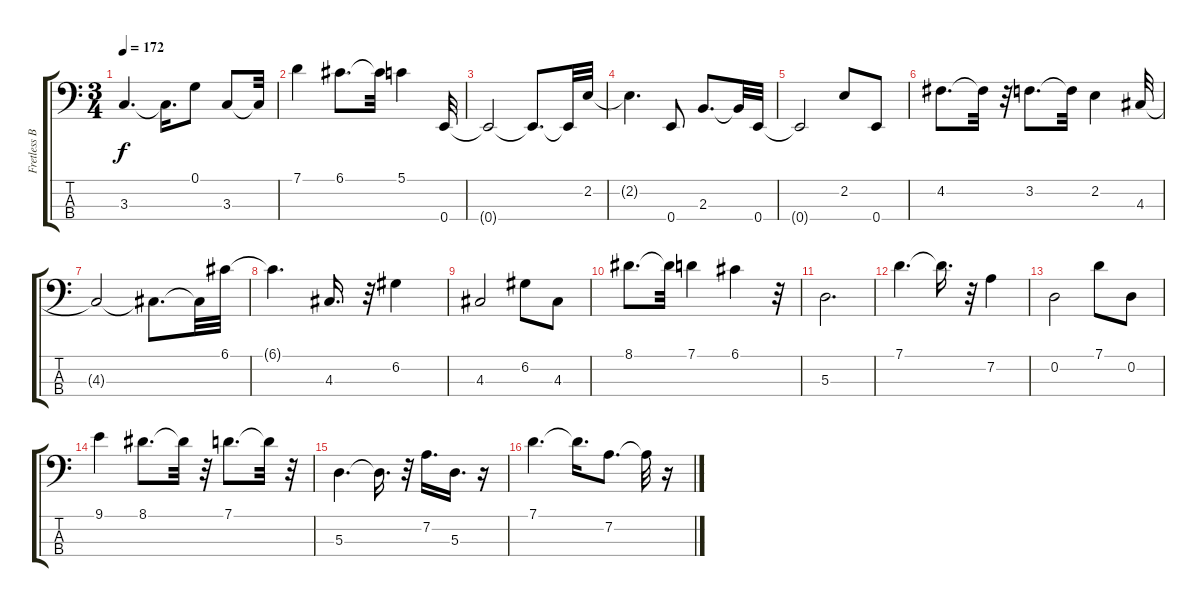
\track ("Fretless Bass" "Fretless B") {instrument fretlessbass}
\staff {score tabs}
\tuning (G2 D2 A1 E1) {hide}
\ts (3 4)
\tempo 172
\clef f4
\ks c
3.3{t}.4{d dy f} 3.3{t}.16{d} 0.1.8 3.3.8 3.3{t}.32 |
7.1.4 6.1.8{d} 6.1{t}.32 5.1.4 0.4.32 |
0.4{t}.2 0.4{t}.8{d} 0.4{t}.32 2.2.32 |
2.2{t}.4{d} 0.4.8 2.3.8{d} 2.3{t}.32 0.4.32 |
0.4{t}.2 2.2.8 0.4.8 |
4.2.8{d} 4.2{t}.32 r.32 3.2.8{d} 3.2{t}.32 2.2.4 4.3.32 |
4.3{t}.2 4.3{t}.8{d} 4.3{t}.32 6.1.32 |
6.1{t}.4{d} 4.3.16{d} r.32 6.2.4 |
4.3.2 6.2.8 4.3.8 |
8.1.8{d} 8.1{t}.32 7.1.4 6.1.4 r.32 |
5.3.2{d} |
7.1.4{d} 7.1{t}.16{d} r.32 7.2.4 |
0.2.2 7.1.8 0.2.8 |
9.1.4 8.1.8{d} 8.1{t}.32 r.32 7.1.8{d} 7.1{t}.32 r.32 |
5.3.4{d} 5.3{t}.16{d} r.32 7.2.16{d} 5.3.16{d} r.16 |
7.1.4{d} 7.1{t}.16{d} 7.2.8{d} 7.2{t}.32 r.16
